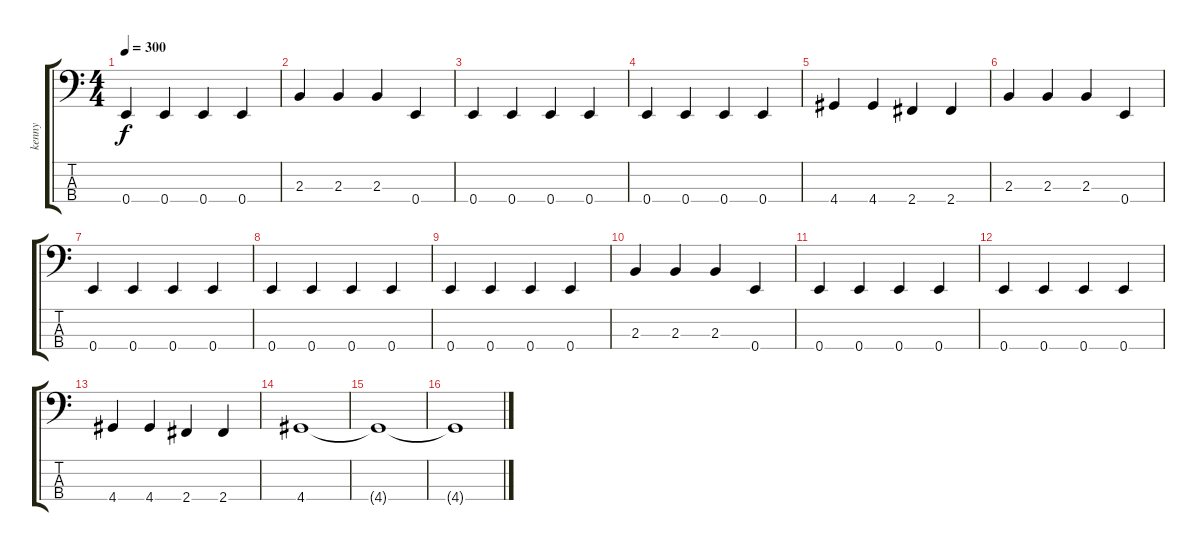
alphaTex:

\track ("kenny" "kenny") {instrument electricbasspick}
\staff {score tabs}
\tuning (G2 D2 A1 E1) {hide}
\ts (4 4)
\tempo 300
\clef f4
\ks c
0.4.4{dy f} 0.4.4 0.4.4 0.4.4 |
2.3.4 2.3.4 2.3.4 0.4.4 |
0.4.4 0.4.4 0.4.4 0.4.4 |
0.4.4 0.4.4 0.4.4 0.4.4 |
4.4.4 4.4.4 2.4.4 2.4.4 |
2.3.4 2.3.4 2.3.4 0.4.4 |
0.4.4 0.4.4 0.4.4 0.4.4 |
0.4.4 0.4.4 0.4.4 0.4.4 |
0.4.4 0.4.4 0.4.4 0.4.4 |
2.3.4 2.3.4 2.3.4 0.4.4 |
0.4.4 0.4.4 0.4.4 0.4.4 |
0.4.4 0.4.4 0.4.4 0.4.4 |
4.4.4 4.4.4 2.4.4 2.4.4 |
4.4.1 |
4.4{t}.1{volume 15} |
4.4{t}.1{volume 14}
